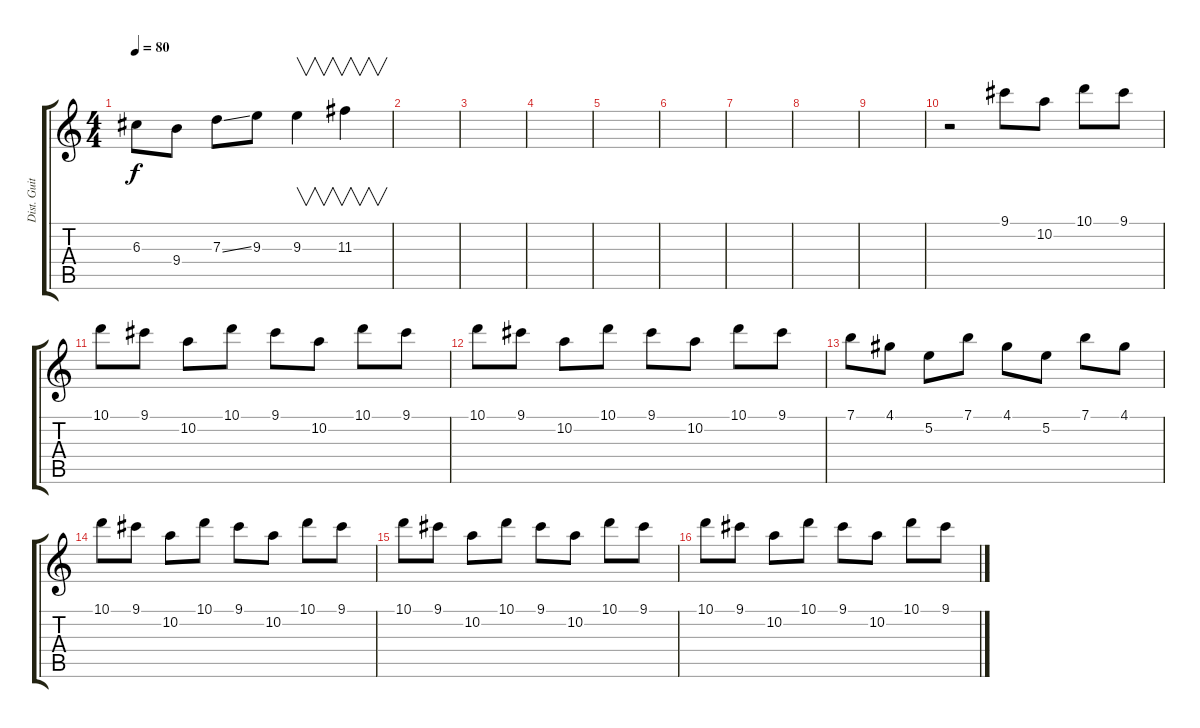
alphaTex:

\track ("Dist. Guitar Lead" "Dist. Guit") {instrument distortionguitar}
\staff {score tabs}
\tuning (E4 B3 G3 D3 A2 E2) {hide}
\ts (4 4)
\tempo 80
\clef g2
\ks c
6.3.8{dy f} 9.4.8 7.3{ss}.8 9.3.8 9.3.4{v} 11.3.4{v} |
|
|
|
|
|
|
|
|
r.2 9.1.8 10.2.8 10.1.8 9.1.8 |
10.1.8 9.1.8 10.2.8 10.1.8 9.1.8 10.2.8 10.1.8 9.1.8 |
10.1.8 9.1.8 10.2.8 10.1.8 9.1.8 10.2.8 10.1.8 9.1.8 |
7.1.8 4.1.8 5.2.8 7.1.8 4.1.8 5.2.8 7.1.8 4.1.8 |
10.1.8 9.1.8 10.2.8 10.1.8 9.1.8 10.2.8 10.1.8 9.1.8 |
10.1.8 9.1.8 10.2.8 10.1.8 9.1.8 10.2.8 10.1.8 9.1.8 |
10.1.8 9.1.8 10.2.8 10.1.8 9.1.8 10.2.8 10.1.8 9.1.8
